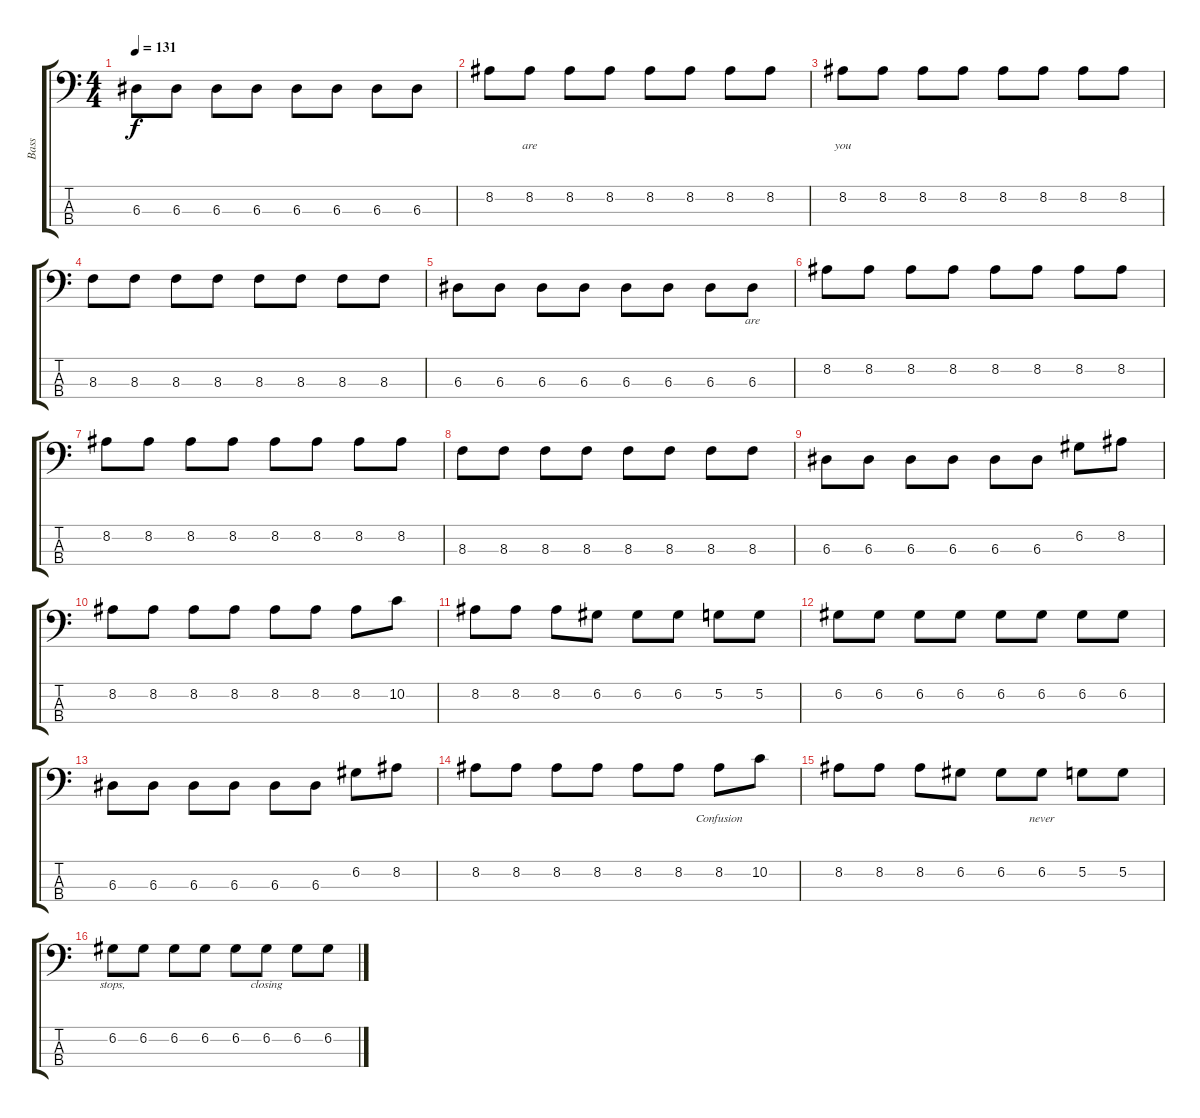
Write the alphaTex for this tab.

\track ("Bass" "Bass") {instrument electricbassfinger}
\staff {score tabs}
\tuning (G2 D2 A1 E1) {hide}
\ts (4 4)
\tempo 131
\clef f4
\ks c
6.3.8{lyrics (0 "") lyrics (1 "") lyrics (2 "") lyrics (3 "") lyrics (4 "") dy f} 6.3.8{lyrics (0 "") lyrics (1 "") lyrics (2 "") lyrics (3 "") lyrics (4 "")} 6.3.8{lyrics (0 "") lyrics (1 "") lyrics (2 "") lyrics (3 "") lyrics (4 "")} 6.3.8{lyrics (0 "") lyrics (1 "") lyrics (2 "") lyrics (3 "") lyrics (4 "")} 6.3.8{lyrics (0 "") lyrics (1 "") lyrics (2 "") lyrics (3 "") lyrics (4 "")} 6.3.8{lyrics (0 "") lyrics (1 "") lyrics (2 "") lyrics (3 "") lyrics (4 "")} 6.3.8{lyrics (0 "") lyrics (1 "") lyrics (2 "") lyrics (3 "") lyrics (4 "")} 6.3.8{lyrics (0 "") lyrics (1 "") lyrics (2 "") lyrics (3 "") lyrics (4 "")} |
8.2.8{lyrics (0 "") lyrics (1 "") lyrics (2 "") lyrics (3 "") lyrics (4 "")} 8.2.8{lyrics (0 "are") lyrics (1 "") lyrics (2 "") lyrics (3 "") lyrics (4 "")} 8.2.8{lyrics (0 "") lyrics (1 "") lyrics (2 "") lyrics (3 "") lyrics (4 "")} 8.2.8{lyrics (0 "") lyrics (1 "") lyrics (2 "") lyrics (3 "") lyrics (4 "")} 8.2.8{lyrics (0 "") lyrics (1 "") lyrics (2 "") lyrics (3 "") lyrics (4 "")} 8.2.8{lyrics (0 "") lyrics (1 "") lyrics (2 "") lyrics (3 "") lyrics (4 "")} 8.2.8{lyrics (0 "") lyrics (1 "") lyrics (2 "") lyrics (3 "") lyrics (4 "")} 8.2.8{lyrics (0 "") lyrics (1 "") lyrics (2 "") lyrics (3 "") lyrics (4 "")} |
8.2.8{lyrics (0 "you") lyrics (1 "") lyrics (2 "") lyrics (3 "") lyrics (4 "")} 8.2.8{lyrics (0 "") lyrics (1 "") lyrics (2 "") lyrics (3 "") lyrics (4 "")} 8.2.8{lyrics (0 "") lyrics (1 "") lyrics (2 "") lyrics (3 "") lyrics (4 "")} 8.2.8{lyrics (0 "") lyrics (1 "") lyrics (2 "") lyrics (3 "") lyrics (4 "")} 8.2.8{lyrics (0 "") lyrics (1 "") lyrics (2 "") lyrics (3 "") lyrics (4 "")} 8.2.8{lyrics (0 "") lyrics (1 "") lyrics (2 "") lyrics (3 "") lyrics (4 "")} 8.2.8{lyrics (0 "") lyrics (1 "") lyrics (2 "") lyrics (3 "") lyrics (4 "")} 8.2.8{lyrics (0 "") lyrics (1 "") lyrics (2 "") lyrics (3 "") lyrics (4 "")} |
8.3.8{lyrics (0 "") lyrics (1 "") lyrics (2 "") lyrics (3 "") lyrics (4 "")} 8.3.8{lyrics (0 "") lyrics (1 "") lyrics (2 "") lyrics (3 "") lyrics (4 "")} 8.3.8{lyrics (0 "") lyrics (1 "") lyrics (2 "") lyrics (3 "") lyrics (4 "")} 8.3.8{lyrics (0 "") lyrics (1 "") lyrics (2 "") lyrics (3 "") lyrics (4 "")} 8.3.8{lyrics (0 "") lyrics (1 "") lyrics (2 "") lyrics (3 "") lyrics (4 "")} 8.3.8{lyrics (0 "") lyrics (1 "") lyrics (2 "") lyrics (3 "") lyrics (4 "")} 8.3.8{lyrics (0 "") lyrics (1 "") lyrics (2 "") lyrics (3 "") lyrics (4 "")} 8.3.8{lyrics (0 "") lyrics (1 "") lyrics (2 "") lyrics (3 "") lyrics (4 "")} |
6.3.8{lyrics (0 "") lyrics (1 "") lyrics (2 "") lyrics (3 "") lyrics (4 "")} 6.3.8{lyrics (0 "") lyrics (1 "") lyrics (2 "") lyrics (3 "") lyrics (4 "")} 6.3.8{lyrics (0 "") lyrics (1 "") lyrics (2 "") lyrics (3 "") lyrics (4 "")} 6.3.8{lyrics (0 "") lyrics (1 "") lyrics (2 "") lyrics (3 "") lyrics (4 "")} 6.3.8{lyrics (0 "") lyrics (1 "") lyrics (2 "") lyrics (3 "") lyrics (4 "")} 6.3.8{lyrics (0 "") lyrics (1 "") lyrics (2 "") lyrics (3 "") lyrics (4 "")} 6.3.8{lyrics (0 "") lyrics (1 "") lyrics (2 "") lyrics (3 "") lyrics (4 "")} 6.3.8{lyrics (0 "are") lyrics (1 "") lyrics (2 "") lyrics (3 "") lyrics (4 "")} |
8.2.8{lyrics (0 "") lyrics (1 "") lyrics (2 "") lyrics (3 "") lyrics (4 "")} 8.2.8{lyrics (0 "") lyrics (1 "") lyrics (2 "") lyrics (3 "") lyrics (4 "")} 8.2.8{lyrics (0 "") lyrics (1 "") lyrics (2 "") lyrics (3 "") lyrics (4 "")} 8.2.8{lyrics (0 "") lyrics (1 "") lyrics (2 "") lyrics (3 "") lyrics (4 "")} 8.2.8{lyrics (0 "") lyrics (1 "") lyrics (2 "") lyrics (3 "") lyrics (4 "")} 8.2.8{lyrics (0 "") lyrics (1 "") lyrics (2 "") lyrics (3 "") lyrics (4 "")} 8.2.8{lyrics (0 "") lyrics (1 "") lyrics (2 "") lyrics (3 "") lyrics (4 "")} 8.2.8{lyrics (0 "") lyrics (1 "") lyrics (2 "") lyrics (3 "") lyrics (4 "")} |
8.2.8{lyrics (0 "") lyrics (1 "") lyrics (2 "") lyrics (3 "") lyrics (4 "")} 8.2.8{lyrics (0 "") lyrics (1 "") lyrics (2 "") lyrics (3 "") lyrics (4 "")} 8.2.8{lyrics (0 "") lyrics (1 "") lyrics (2 "") lyrics (3 "") lyrics (4 "")} 8.2.8{lyrics (0 "") lyrics (1 "") lyrics (2 "") lyrics (3 "") lyrics (4 "")} 8.2.8{lyrics (0 "") lyrics (1 "") lyrics (2 "") lyrics (3 "") lyrics (4 "")} 8.2.8{lyrics (0 "") lyrics (1 "") lyrics (2 "") lyrics (3 "") lyrics (4 "")} 8.2.8{lyrics (0 "") lyrics (1 "") lyrics (2 "") lyrics (3 "") lyrics (4 "")} 8.2.8{lyrics (0 "") lyrics (1 "") lyrics (2 "") lyrics (3 "") lyrics (4 "")} |
8.3.8{lyrics (0 "") lyrics (1 "") lyrics (2 "") lyrics (3 "") lyrics (4 "")} 8.3.8{lyrics (0 "") lyrics (1 "") lyrics (2 "") lyrics (3 "") lyrics (4 "")} 8.3.8{lyrics (0 "") lyrics (1 "") lyrics (2 "") lyrics (3 "") lyrics (4 "")} 8.3.8{lyrics (0 "") lyrics (1 "") lyrics (2 "") lyrics (3 "") lyrics (4 "")} 8.3.8{lyrics (0 "") lyrics (1 "") lyrics (2 "") lyrics (3 "") lyrics (4 "")} 8.3.8{lyrics (0 "") lyrics (1 "") lyrics (2 "") lyrics (3 "") lyrics (4 "")} 8.3.8{lyrics (0 "") lyrics (1 "") lyrics (2 "") lyrics (3 "") lyrics (4 "")} 8.3.8{lyrics (0 "") lyrics (1 "") lyrics (2 "") lyrics (3 "") lyrics (4 "")} |
6.3.8{lyrics (0 "") lyrics (1 "") lyrics (2 "") lyrics (3 "") lyrics (4 "")} 6.3.8{lyrics (0 "") lyrics (1 "") lyrics (2 "") lyrics (3 "") lyrics (4 "")} 6.3.8{lyrics (0 "") lyrics (1 "") lyrics (2 "") lyrics (3 "") lyrics (4 "")} 6.3.8{lyrics (0 "") lyrics (1 "") lyrics (2 "") lyrics (3 "") lyrics (4 "")} 6.3.8{lyrics (0 "") lyrics (1 "") lyrics (2 "") lyrics (3 "") lyrics (4 "")} 6.3.8{lyrics (0 "") lyrics (1 "") lyrics (2 "") lyrics (3 "") lyrics (4 "")} 6.2.8{lyrics (0 "") lyrics (1 "") lyrics (2 "") lyrics (3 "") lyrics (4 "")} 8.2.8{lyrics (0 "") lyrics (1 "") lyrics (2 "") lyrics (3 "") lyrics (4 "")} |
8.2.8{lyrics (0 "") lyrics (1 "") lyrics (2 "") lyrics (3 "") lyrics (4 "")} 8.2.8{lyrics (0 "") lyrics (1 "") lyrics (2 "") lyrics (3 "") lyrics (4 "")} 8.2.8{lyrics (0 "") lyrics (1 "") lyrics (2 "") lyrics (3 "") lyrics (4 "")} 8.2.8{lyrics (0 "") lyrics (1 "") lyrics (2 "") lyrics (3 "") lyrics (4 "")} 8.2.8{lyrics (0 "") lyrics (1 "") lyrics (2 "") lyrics (3 "") lyrics (4 "")} 8.2.8{lyrics (0 "") lyrics (1 "") lyrics (2 "") lyrics (3 "") lyrics (4 "")} 8.2.8{lyrics (0 "") lyrics (1 "") lyrics (2 "") lyrics (3 "") lyrics (4 "")} 10.2.8{lyrics (0 "") lyrics (1 "") lyrics (2 "") lyrics (3 "") lyrics (4 "")} |
8.2.8{lyrics (0 "") lyrics (1 "") lyrics (2 "") lyrics (3 "") lyrics (4 "")} 8.2.8{lyrics (0 "") lyrics (1 "") lyrics (2 "") lyrics (3 "") lyrics (4 "")} 8.2.8{lyrics (0 "") lyrics (1 "") lyrics (2 "") lyrics (3 "") lyrics (4 "")} 6.2.8{lyrics (0 "") lyrics (1 "") lyrics (2 "") lyrics (3 "") lyrics (4 "")} 6.2.8{lyrics (0 "") lyrics (1 "") lyrics (2 "") lyrics (3 "") lyrics (4 "")} 6.2.8{lyrics (0 "") lyrics (1 "") lyrics (2 "") lyrics (3 "") lyrics (4 "")} 5.2.8{lyrics (0 "") lyrics (1 "") lyrics (2 "") lyrics (3 "") lyrics (4 "")} 5.2.8{lyrics (0 "") lyrics (1 "") lyrics (2 "") lyrics (3 "") lyrics (4 "")} |
6.2.8{lyrics (0 "") lyrics (1 "") lyrics (2 "") lyrics (3 "") lyrics (4 "")} 6.2.8{lyrics (0 "") lyrics (1 "") lyrics (2 "") lyrics (3 "") lyrics (4 "")} 6.2.8{lyrics (0 "") lyrics (1 "") lyrics (2 "") lyrics (3 "") lyrics (4 "")} 6.2.8{lyrics (0 "") lyrics (1 "") lyrics (2 "") lyrics (3 "") lyrics (4 "")} 6.2.8{lyrics (0 "") lyrics (1 "") lyrics (2 "") lyrics (3 "") lyrics (4 "")} 6.2.8{lyrics (0 "") lyrics (1 "") lyrics (2 "") lyrics (3 "") lyrics (4 "")} 6.2.8{lyrics (0 "") lyrics (1 "") lyrics (2 "") lyrics (3 "") lyrics (4 "")} 6.2.8{lyrics (0 "") lyrics (1 "") lyrics (2 "") lyrics (3 "") lyrics (4 "")} |
6.3.8{lyrics (0 "") lyrics (1 "") lyrics (2 "") lyrics (3 "") lyrics (4 "")} 6.3.8{lyrics (0 "") lyrics (1 "") lyrics (2 "") lyrics (3 "") lyrics (4 "")} 6.3.8{lyrics (0 "") lyrics (1 "") lyrics (2 "") lyrics (3 "") lyrics (4 "")} 6.3.8{lyrics (0 "") lyrics (1 "") lyrics (2 "") lyrics (3 "") lyrics (4 "")} 6.3.8{lyrics (0 "") lyrics (1 "") lyrics (2 "") lyrics (3 "") lyrics (4 "")} 6.3.8{lyrics (0 "") lyrics (1 "") lyrics (2 "") lyrics (3 "") lyrics (4 "")} 6.2.8{lyrics (0 "") lyrics (1 "") lyrics (2 "") lyrics (3 "") lyrics (4 "")} 8.2.8{lyrics (0 "") lyrics (1 "") lyrics (2 "") lyrics (3 "") lyrics (4 "")} |
8.2.8{lyrics (0 "") lyrics (1 "") lyrics (2 "") lyrics (3 "") lyrics (4 "")} 8.2.8{lyrics (0 "") lyrics (1 "") lyrics (2 "") lyrics (3 "") lyrics (4 "")} 8.2.8{lyrics (0 "") lyrics (1 "") lyrics (2 "") lyrics (3 "") lyrics (4 "")} 8.2.8{lyrics (0 "") lyrics (1 "") lyrics (2 "") lyrics (3 "") lyrics (4 "")} 8.2.8{lyrics (0 "") lyrics (1 "") lyrics (2 "") lyrics (3 "") lyrics (4 "")} 8.2.8{lyrics (0 "") lyrics (1 "") lyrics (2 "") lyrics (3 "") lyrics (4 "")} 8.2.8{lyrics (0 "Confusion") lyrics (1 "") lyrics (2 "") lyrics (3 "") lyrics (4 "")} 10.2.8{lyrics (0 "") lyrics (1 "") lyrics (2 "") lyrics (3 "") lyrics (4 "")} |
8.2.8{lyrics (0 "") lyrics (1 "") lyrics (2 "") lyrics (3 "") lyrics (4 "")} 8.2.8{lyrics (0 "") lyrics (1 "") lyrics (2 "") lyrics (3 "") lyrics (4 "")} 8.2.8{lyrics (0 "") lyrics (1 "") lyrics (2 "") lyrics (3 "") lyrics (4 "")} 6.2.8{lyrics (0 "") lyrics (1 "") lyrics (2 "") lyrics (3 "") lyrics (4 "")} 6.2.8{lyrics (0 "") lyrics (1 "") lyrics (2 "") lyrics (3 "") lyrics (4 "")} 6.2.8{lyrics (0 "never") lyrics (1 "") lyrics (2 "") lyrics (3 "") lyrics (4 "")} 5.2.8{lyrics (0 "") lyrics (1 "") lyrics (2 "") lyrics (3 "") lyrics (4 "")} 5.2.8{lyrics (0 "") lyrics (1 "") lyrics (2 "") lyrics (3 "") lyrics (4 "")} |
6.2.8{lyrics (0 "stops,") lyrics (1 "") lyrics (2 "") lyrics (3 "") lyrics (4 "")} 6.2.8{lyrics (0 "") lyrics (1 "") lyrics (2 "") lyrics (3 "") lyrics (4 "")} 6.2.8{lyrics (0 "") lyrics (1 "") lyrics (2 "") lyrics (3 "") lyrics (4 "")} 6.2.8{lyrics (0 "") lyrics (1 "") lyrics (2 "") lyrics (3 "") lyrics (4 "")} 6.2.8{lyrics (0 "") lyrics (1 "") lyrics (2 "") lyrics (3 "") lyrics (4 "")} 6.2.8{lyrics (0 "closing") lyrics (1 "") lyrics (2 "") lyrics (3 "") lyrics (4 "")} 6.2.8{lyrics (0 "") lyrics (1 "") lyrics (2 "") lyrics (3 "") lyrics (4 "")} 6.2.8{lyrics (0 "") lyrics (1 "") lyrics (2 "") lyrics (3 "") lyrics (4 "")}
